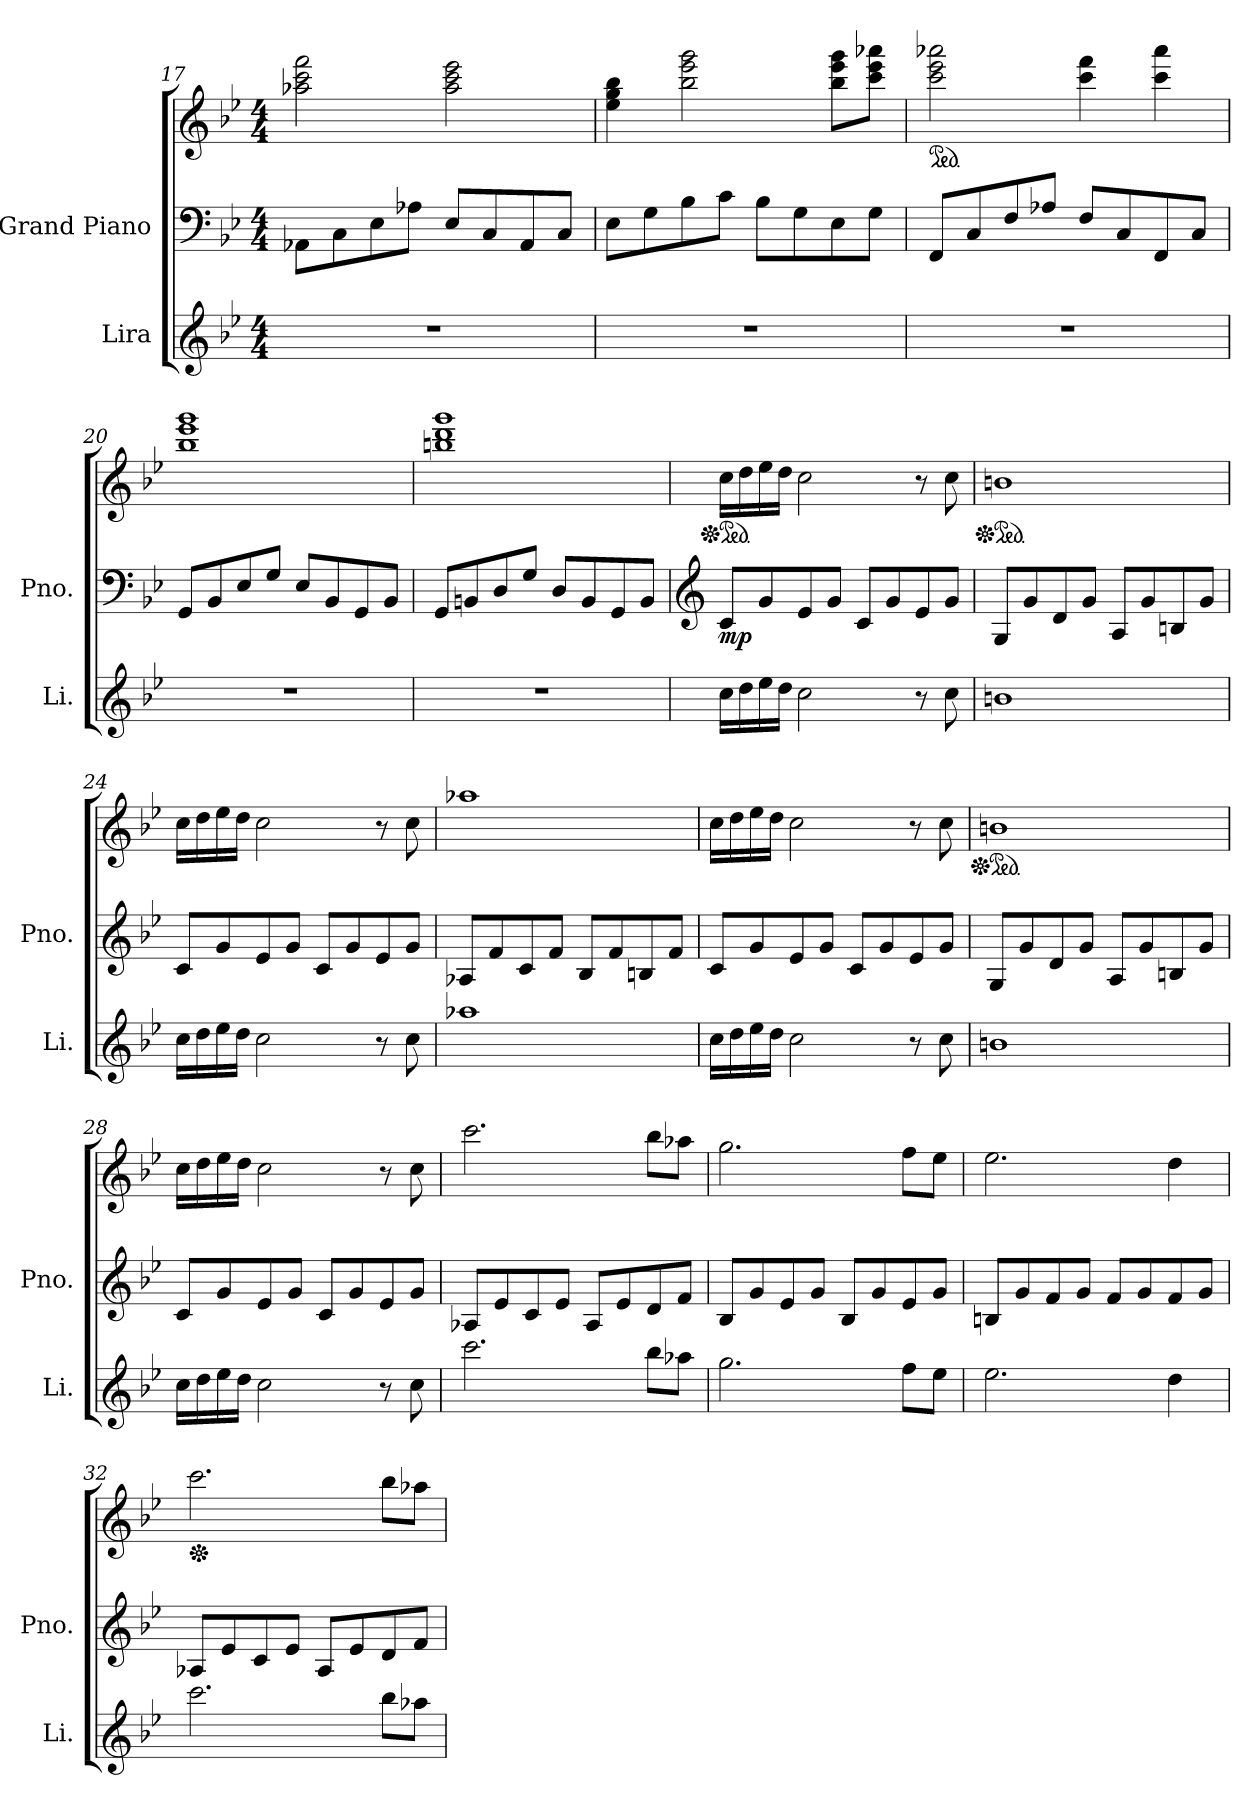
**kern	**kern	**kern	**dynam
*part2	*part1	*part1	*part1
*staff3	*staff2	*staff1	*staff1/2
*I"Lira	*I"Grand Piano	*	*
*I'Li.	*I'Pno.	*	*
!!LO:LB:g=z
*clefG2	*clefF4	*clefG2	*
*ITrd-14c-24	*	*	*
*k[b-e-]	*k[b-e-]	*k[b-e-]	*
*M4/4	*M4/4	*M4/4	*
=17	=17	=17	=17
1r	8AA-X\L	2aa-X\ 2ccc\ 2fff\	.
.	8C\	.	.
.	8E-\	.	.
.	8A-X\J	.	.
.	8E-/L	2aa-\ 2ccc\ 2eee-\	.
.	8C/	.	.
.	8AA-/	.	.
.	8C/J	.	.
=18	=18	=18	=18
1r	8E-\L	4ee-\ 4gg\ 4bb-\	.
.	8G\	.	.
.	8B-\	2bb-\ 2eee-\ 2ggg\	.
.	8c\J	.	.
.	8B-\L	.	.
.	8G\	.	.
.	8E-\	8bb-\ 8eee-\ 8ggg\L	.
.	8G\J	8ccc\ 8eee-\ 8aaa-X\J	.
=19	=19	=19	=19
*	*	*ped	*
1r	8FF/L	2ccc\ 2eee-\ 2aaa-X\	.
.	8C/	.	.
.	8F/	.	.
.	8A-X/J	.	.
.	8F/L	4ccc\ 4fff\	.
.	8C/	.	.
.	8FF/	4ccc\ 4aaa-\	.
.	8C/J	.	.
=20	=20	=20	=20
1r	8GG/L	1bb- 1eee- 1ggg	.
.	8BB-/	.	.
.	8E-/	.	.
.	8G/J	.	.
.	8E-/L	.	.
.	8BB-/	.	.
.	8GG/	.	.
.	8BB-/J	.	.
!!LO:LB:g=z
=21	=21	=21	=21
1r	8GG/L	1bbn 1ddd 1ggg	.
.	8BBn/	.	.
.	8D/	.	.
.	8G/J	.	.
.	8D/L	.	.
.	8BB/	.	.
.	8GG/	.	.
.	8BB/J	.	.
=22	=22	=22	=22
*	*clefG2	*	*
*	*	*Xped	*
*	*	*ped	*
!	!	!	!LO:DY:b=2
16cccc\LL	8c/L	16cc\LL	mp
16dddd\	.	16dd\	.
16eeee-\	8g/	16ee-\	.
16dddd\JJ	.	16dd\JJ	.
2cccc\	8e-/	2cc\	.
.	8g/J	.	.
.	8c/L	.	.
.	8g/	.	.
8r	8e-/	8r	.
8cccc\	8g/J	8cc\	.
=23	=23	=23	=23
*	*	*Xped	*
*	*	*ped	*
1bbbn	8G/L	1bn	.
.	8g/	.	.
.	8d/	.	.
.	8g/J	.	.
.	8A/L	.	.
.	8g/	.	.
.	8Bn/	.	.
.	8g/J	.	.
=24	=24	=24	=24
16cccc\LL	8c/L	16cc\LL	.
16dddd\	.	16dd\	.
16eeee-\	8g/	16ee-\	.
16dddd\JJ	.	16dd\JJ	.
2cccc\	8e-/	2cc\	.
.	8g/J	.	.
.	8c/L	.	.
.	8g/	.	.
8r	8e-/	8r	.
8cccc\	8g/J	8cc\	.
!!LO:LB:g=z
=25	=25	=25	=25
1aaaa-X	8A-X/L	1aa-X	.
.	8f/	.	.
.	8c/	.	.
.	8f/J	.	.
.	8B-/L	.	.
.	8f/	.	.
.	8Bn/	.	.
.	8f/J	.	.
=26	=26	=26	=26
16cccc\LL	8c/L	16cc\LL	.
16dddd\	.	16dd\	.
16eeee-\	8g/	16ee-\	.
16dddd\JJ	.	16dd\JJ	.
2cccc\	8e-/	2cc\	.
.	8g/J	.	.
.	8c/L	.	.
.	8g/	.	.
8r	8e-/	8r	.
8cccc\	8g/J	8cc\	.
=27	=27	=27	=27
*	*	*Xped	*
*	*	*ped	*
1bbbn	8G/L	1bn	.
.	8g/	.	.
.	8d/	.	.
.	8g/J	.	.
.	8A/L	.	.
.	8g/	.	.
.	8Bn/	.	.
.	8g/J	.	.
=28	=28	=28	=28
16cccc\LL	8c/L	16cc\LL	.
16dddd\	.	16dd\	.
16eeee-\	8g/	16ee-\	.
16dddd\JJ	.	16dd\JJ	.
2cccc\	8e-/	2cc\	.
.	8g/J	.	.
.	8c/L	.	.
.	8g/	.	.
8r	8e-/	8r	.
8cccc\	8g/J	8cc\	.
!!LO:PB:g=z
=29	=29	=29	=29
2.ccccc\	8A-X/L	2.ccc\	.
.	8e-/	.	.
.	8c/	.	.
.	8e-/J	.	.
.	8A-/L	.	.
.	8e-/	.	.
8bbbb-\L	8d/	8bb-\L	.
8aaaa-X\J	8f/J	8aa-X\J	.
=30	=30	=30	=30
2.gggg\	8B-/L	2.gg\	.
.	8g/	.	.
.	8e-/	.	.
.	8g/J	.	.
.	8B-/L	.	.
.	8g/	.	.
8ffff\L	8e-/	8ff\L	.
8eeee-\J	8g/J	8ee-\J	.
=31	=31	=31	=31
2.eeee-\	8Bn/L	2.ee-\	.
.	8g/	.	.
.	8f/	.	.
.	8g/J	.	.
.	8f/L	.	.
.	8g/	.	.
4dddd\	8f/	4dd\	.
.	8g/J	.	.
=32	=32	=32	=32
*	*	*Xped	*
2.ccccc\	8A-X/L	2.ccc\	.
.	8e-/	.	.
.	8c/	.	.
.	8e-/J	.	.
.	8A-/L	.	.
.	8e-/	.	.
8bbbb-\L	8d/	8bb-\L	.
8aaaa-X\J	8f/J	8aa-X\J	.
=	=	=	=
*-	*-	*-	*-
